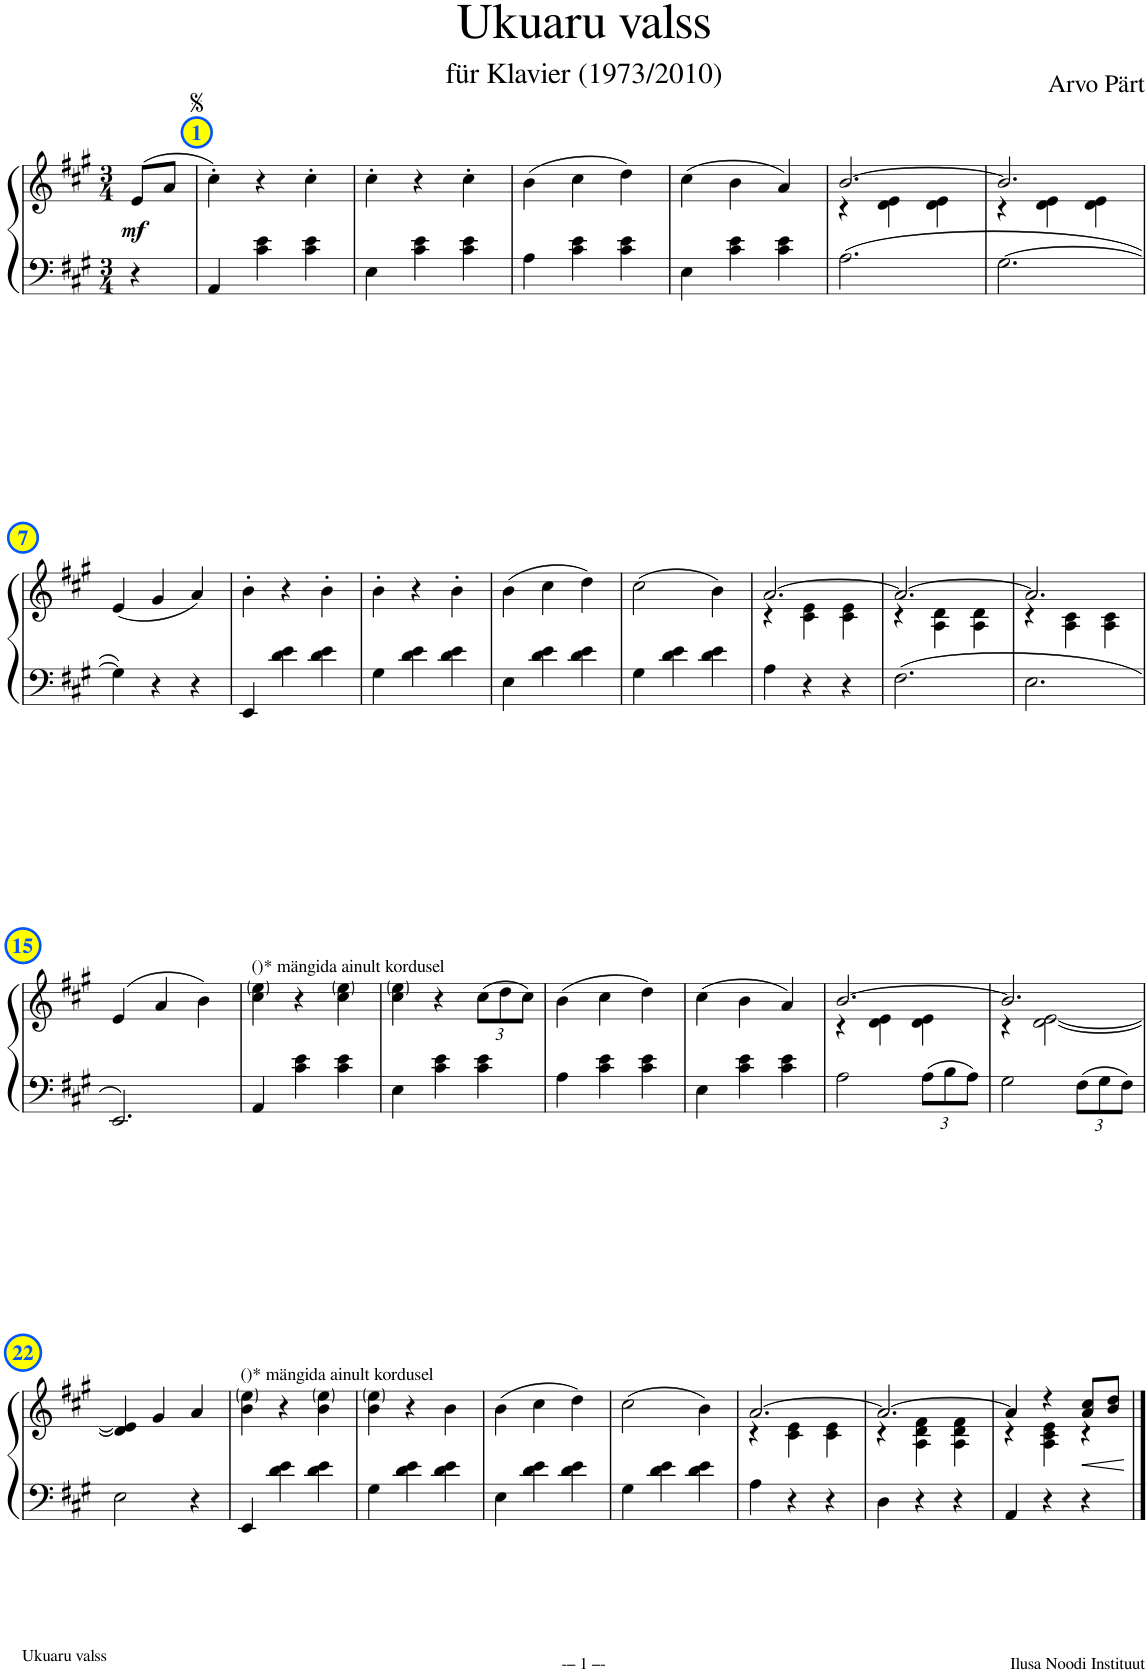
**kern	**kern	**dynam
*part1	*part1	*part1
*staff2	*staff1	*staff1/2
*I"Piano	*	*
*I'Pno	*	*
*clefF4	*clefG2	*
*k[f#c#g#]	*k[f#c#g#]	*
*M3/4	*M3/4	*
=	=	=
!	!	!LO:DY:b
4r	(8e/L	mf
.	8a/J	.
=1	=1	=1
4AA/	4cc#'\)	.
4c#\ 4e\	4r	.
4c#\ 4e\	4cc#'\	.
=2	=2	=2
4E\	4cc#'\	.
4c#\ 4e\	4r	.
4c#\ 4e\	4cc#'\	.
=3	=3	=3
4A\	(4b\	.
4c#\ 4e\	4cc#\	.
4c#\ 4e\	4dd\)	.
=4	=4	=4
4E\	(4cc#\	.
4c#\ 4e\	4b\	.
4c#\ 4e\	4a/)	.
=5	=5	=5
*	*^	*
2.A\	[2.b/	4r	.
.	.	4d\ 4e\	.
.	.	4d\ 4e\	.
=6	=6	=6	=6
[2.G#\	2.b/]	4r	.
.	.	4d\ 4e\	.
.	.	4d\ 4e\	.
*	*v	*v	*
!!LO:LB:g=z
=7	=7	=7
4G#\]	(4e/	.
4r	4g#/	.
4r	4a/)	.
=8	=8	=8
4EE/	4b'\	.
4d\ 4e\	4r	.
4d\ 4e\	4b'\	.
=9	=9	=9
4G#\	4b'\	.
4d\ 4e\	4r	.
4d\ 4e\	4b'\	.
=10	=10	=10
4E\	(4b\	.
4d\ 4e\	4cc#\	.
4d\ 4e\	4dd\)	.
=11	=11	=11
4G#\	(2cc#\	.
4d\ 4e\	.	.
4d\ 4e\	4b\)	.
=12	=12	=12
*	*^	*
4A\	[2.a/	4r	.
4r	.	4c#\ 4e\	.
4r	.	4c#\ 4e\	.
=13	=13	=13	=13
2.F#\	2.a/_	4r	.
.	.	4A\ 4d\	.
.	.	4A\ 4d\	.
=14	=14	=14	=14
2.E\	2.a/]	4r	.
.	.	4A\ 4c#\	.
.	.	4A\ 4c#\	.
*	*v	*v	*
!!LO:LB:g=z
=15	=15	=15
2.EE/	(4e/	.
.	4a/	.
.	4b\)	.
=16	=16	=16
!	!LO:TX:a:t=()* mängida ainult kordusel	!
4AA/	4cc#\ 4ee\	.
4c#\ 4e\	4r	.
4c#\ 4e\	4cc#\ 4ee\	.
=17	=17	=17
4E\	4cc#\ 4ee\	.
4c#\ 4e\	4r	.
*	*Xbrackettup	*
4c#\ 4e\	(12cc#\L	.
.	12dd\	.
.	12cc#\J)	.
=18	=18	=18
4A\	(4b\	.
4c#\ 4e\	4cc#\	.
4c#\ 4e\	4dd\)	.
=19	=19	=19
4E\	(4cc#\	.
4c#\ 4e\	4b\	.
4c#\ 4e\	4a/)	.
=20	=20	=20
*	*^	*
2A\	[2.b/	4r	.
.	.	4d\ 4e\	.
*Xbrackettup	*	*	*
12A\L	.	4d\ 4e\	.
12B\	.	.	.
12A\J	.	.	.
=21	=21	=21	=21
2G#\	2.b/]	4r	.
.	.	[2d\ [2e\	.
12F#\L	.	.	.
12G#\	.	.	.
12F#\J	.	.	.
*	*v	*v	*
!!LO:LB:g=z
=22	=22	=22
2E\	4d/] 4e/]	.
.	4g#/	.
4r	4a/	.
=23	=23	=23
!	!LO:TX:a:t=()* mängida ainult kordusel	!
4EE/	4b\ 4ee\	.
4d\ 4e\	4r	.
4d\ 4e\	4b\ 4ee\	.
=24	=24	=24
4G#\	4b\ 4ee\	.
4d\ 4e\	4r	.
4d\ 4e\	4b\	.
=25	=25	=25
4E\	(4b\	.
4d\ 4e\	4cc#\	.
4d\ 4e\	4dd\)	.
=26	=26	=26
4G#\	(2cc#\	.
4d\ 4e\	.	.
4d\ 4e\	4b\)	.
=27	=27	=27
*	*^	*
4A\	[2.a/	4r	.
4r	.	4c#\ 4e\	.
4r	.	4c#\ 4e\	.
=28	=28	=28	=28
4D\	2.a/_	4r	.
4r	.	4A\ 4d\ 4f#\	.
4r	.	4A\ 4d\ 4f#\	.
=29	=29	=29	=29
4AA/	4a/]	4r	.
4r	4r	4A\ 4c#\ 4e\	.
!	!	!	!LO:HP:b
4r	8a/ 8cc#/L	4r	<
.	8b/ 8dd/J	.	.
*	*v	*v	*
.	.	[
==	==	==
*-	*-	*-
